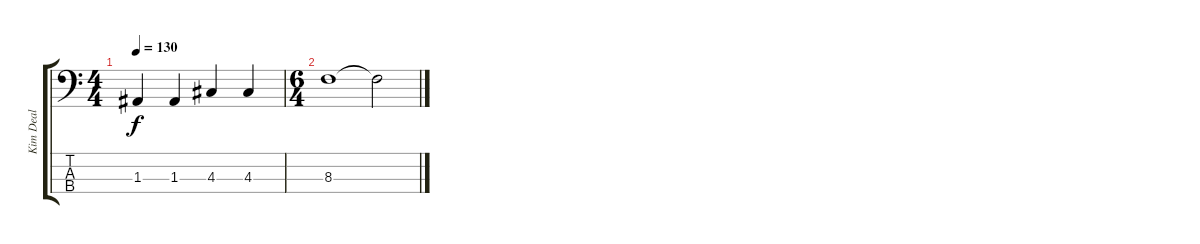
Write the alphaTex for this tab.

\track ("Kim Deal" "Kim Deal") {instrument electricbasspick}
\staff {score tabs}
\tuning (G2 D2 A1 E1) {hide}
\ts (4 4)
\tempo 130
\clef f4
\ks c
1.3.4{dy f} 1.3.4 4.3.4 4.3.4 |
\ts (6 4)
8.3.1{volume 0} 8.3{t}.2
